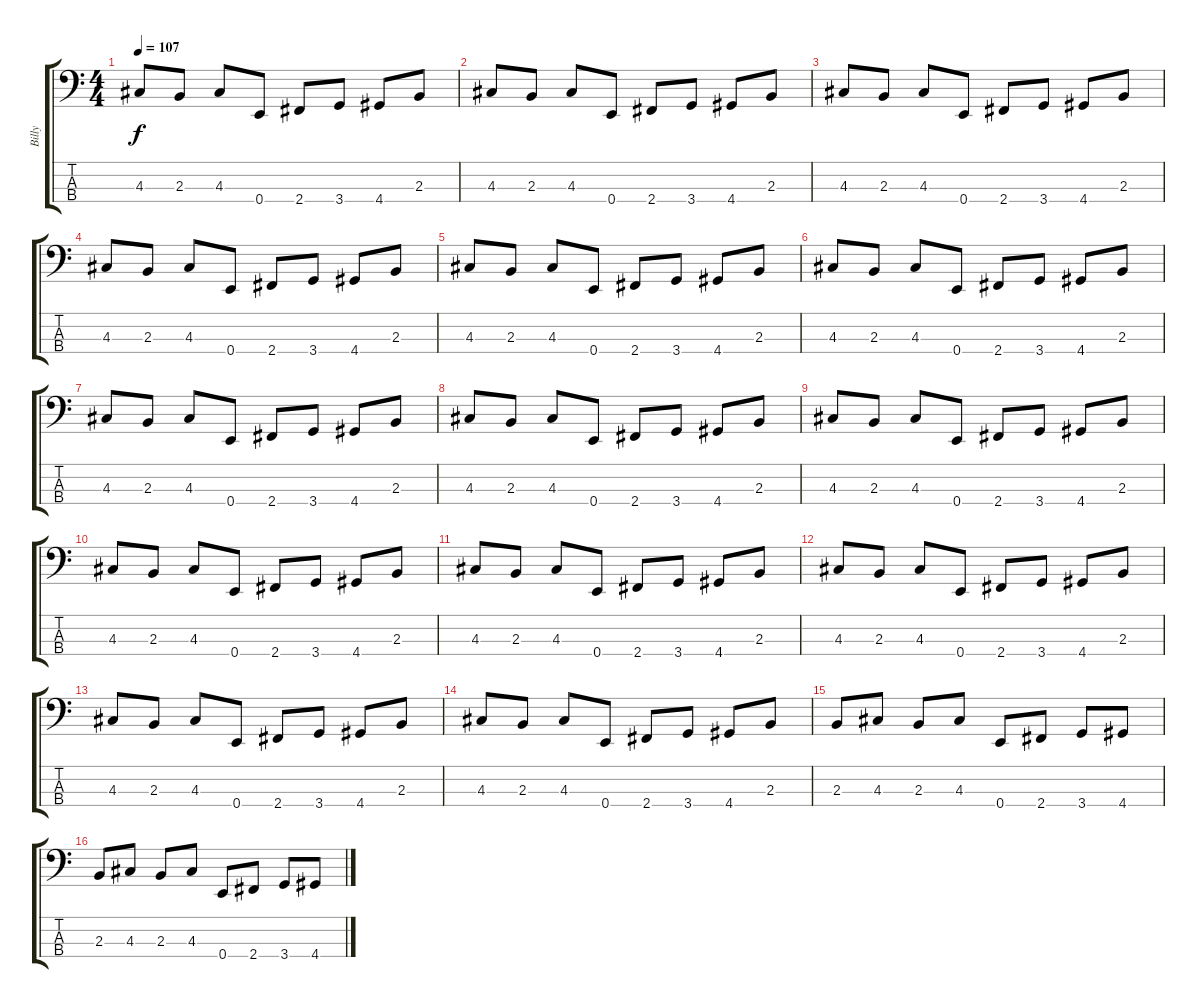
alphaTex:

\track ("Billy" "Billy") {instrument electricbassfinger}
\staff {score tabs}
\tuning (G2 D2 A1 E1) {hide}
\ts (4 4)
\tempo 107
\clef f4
\ks c
4.3.8{dy f} 2.3.8 4.3.8 0.4.8 2.4.8 3.4.8 4.4.8 2.3.8 |
4.3.8 2.3.8 4.3.8 0.4.8 2.4.8 3.4.8 4.4.8 2.3.8 |
4.3.8 2.3.8 4.3.8 0.4.8 2.4.8 3.4.8 4.4.8 2.3.8 |
4.3.8 2.3.8 4.3.8 0.4.8 2.4.8 3.4.8 4.4.8 2.3.8 |
4.3.8 2.3.8 4.3.8 0.4.8 2.4.8 3.4.8 4.4.8 2.3.8 |
4.3.8 2.3.8 4.3.8 0.4.8 2.4.8 3.4.8 4.4.8 2.3.8 |
4.3.8 2.3.8 4.3.8 0.4.8 2.4.8 3.4.8 4.4.8 2.3.8 |
4.3.8 2.3.8 4.3.8 0.4.8 2.4.8 3.4.8 4.4.8 2.3.8 |
4.3.8 2.3.8 4.3.8 0.4.8 2.4.8 3.4.8 4.4.8 2.3.8 |
4.3.8 2.3.8 4.3.8 0.4.8 2.4.8 3.4.8 4.4.8 2.3.8 |
4.3.8 2.3.8 4.3.8 0.4.8 2.4.8 3.4.8 4.4.8 2.3.8 |
4.3.8 2.3.8 4.3.8 0.4.8 2.4.8 3.4.8 4.4.8 2.3.8 |
4.3.8 2.3.8 4.3.8 0.4.8 2.4.8 3.4.8 4.4.8 2.3.8 |
4.3.8 2.3.8 4.3.8 0.4.8 2.4.8 3.4.8 4.4.8 2.3.8 |
2.3.8 4.3.8 2.3.8 4.3.8 0.4.8 2.4.8 3.4.8 4.4.8 |
2.3.8 4.3.8 2.3.8 4.3.8 0.4.8 2.4.8 3.4.8 4.4.8
